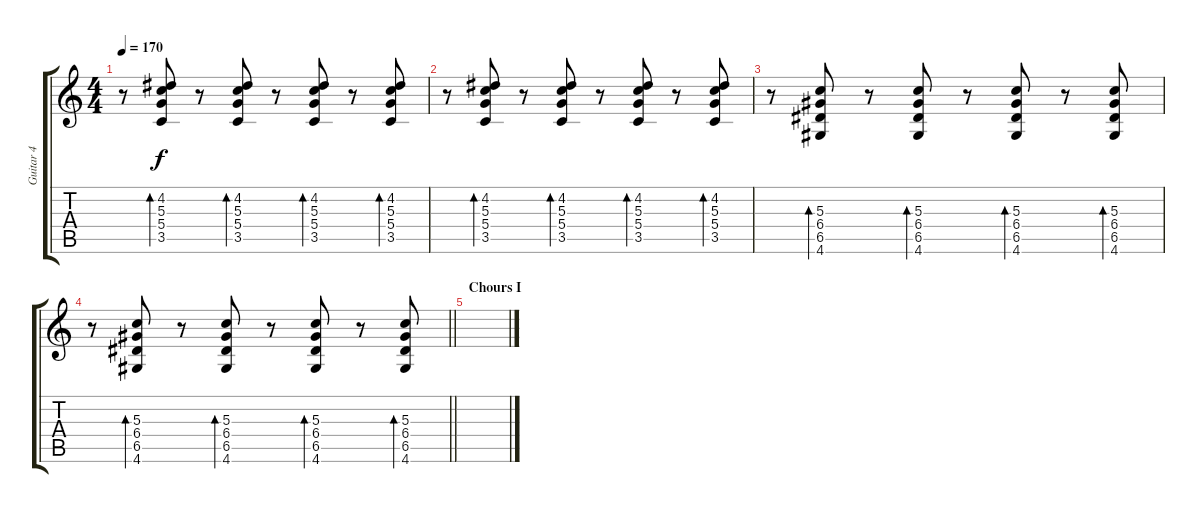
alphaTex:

\track ("Guitar 4" "Guitar 4") {instrument acousticguitarsteel}
\staff {score tabs}
\tuning (E4 B3 G3 D3 A2 E2) {hide}
\ts (4 4)
\tempo 170
\clef g2
\ks c
r.8{dy f} (4.2 5.3 5.4 3.5).8{bd 120} r.8 (4.2 5.3 5.4 3.5).8{bd 120} r.8 (4.2 5.3 5.4 3.5).8{bd 120} r.8 (4.2 5.3 5.4 3.5).8{bd 120} |
r.8 (4.2 5.3 5.4 3.5).8{bd 120} r.8 (4.2 5.3 5.4 3.5).8{bd 120} r.8 (4.2 5.3 5.4 3.5).8{bd 120} r.8 (4.2 5.3 5.4 3.5).8{bd 120} |
r.8 (5.3 6.4 6.5 4.6).8{bd 120} r.8 (5.3 6.4 6.5 4.6).8{bd 120} r.8 (5.3 6.4 6.5 4.6).8{bd 120} r.8 (5.3 6.4 6.5 4.6).8{bd 120} |
\barLineRight lightlight
r.8 (5.3 6.4 6.5 4.6).8{bd 120} r.8 (5.3 6.4 6.5 4.6).8{bd 120} r.8 (5.3 6.4 6.5 4.6).8{bd 120} r.8 (5.3 6.4 6.5 4.6).8{bd 120} |
\section ("" "Chours I")
